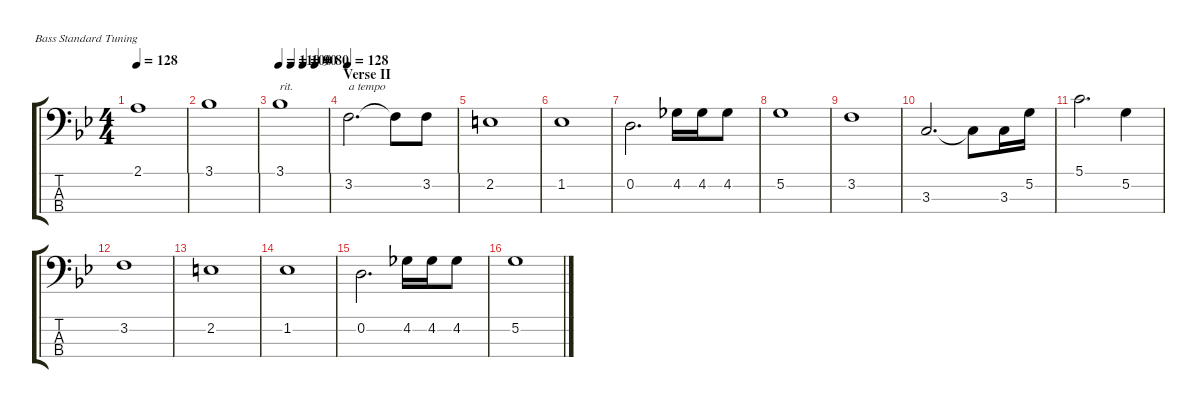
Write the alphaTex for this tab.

\defaultSystemsLayout 4
\hideDynamics
\bracketExtendMode groupsimilarinstruments
\singleTrackTrackNamePolicy hidden
\multiTrackTrackNamePolicy hidden
\firstSystemTrackNameMode fullname
\firstSystemTrackNameOrientation horizontal
\otherSystemsTrackNameOrientation horizontal
\extendBarLines
\track ("Bass" "el.bs.") {instrument electricbassfinger}
\staff {score tabs}
\tuning (G2 D2 A1 E1)
\ts (4 4)
\tempo 128
\clef f4
\ks bb
2.1{acc forcenatural}.1{dy f beam Down} |
3.1{acc b}.1{beam Down} |
\tempo 110
\tempo (100 0.25)
\tempo (90 0.5)
\tempo (80 0.75)
3.1{acc b}.1{txt "rit." beam Down} |
\section ("" "Verse II")
\tempo 128
3.2{acc forcenatural}.2{d txt "a tempo" beam Down} 3.2{t acc forcenatural}.8{beam Down} 3.2{acc forcenatural}.8{beam Down} |
2.2{acc forcenatural}.1{beam Down} |
1.2{acc b}.1{beam Down} |
0.2{acc forcenatural}.2{d beam Down} 4.2{acc b}.16{beam Down} 4.2{acc b}.16{beam Down} 4.2{acc b}.8{beam Down} |
5.2{acc forcenatural}.1{beam Down} |
3.2{acc forcenatural}.1{beam Down} |
3.3{acc forcenatural}.2{d beam Up} 3.3{t acc forcenatural}.8{beam Down} 3.3{acc forcenatural}.16{beam Down} 5.2{acc forcenatural}.16{beam Down} |
5.1{acc forcenatural}.2{d beam Down} 5.2{acc forcenatural}.4{beam Down} |
3.2{acc forcenatural}.1{beam Down} |
2.2{acc forcenatural}.1{beam Down} |
1.2{acc b}.1{beam Down} |
0.2{acc forcenatural}.2{d beam Down} 4.2{acc b}.16{beam Down} 4.2{acc b}.16{beam Down} 4.2{acc b}.8{beam Down} |
5.2{acc forcenatural}.1{beam Down}
